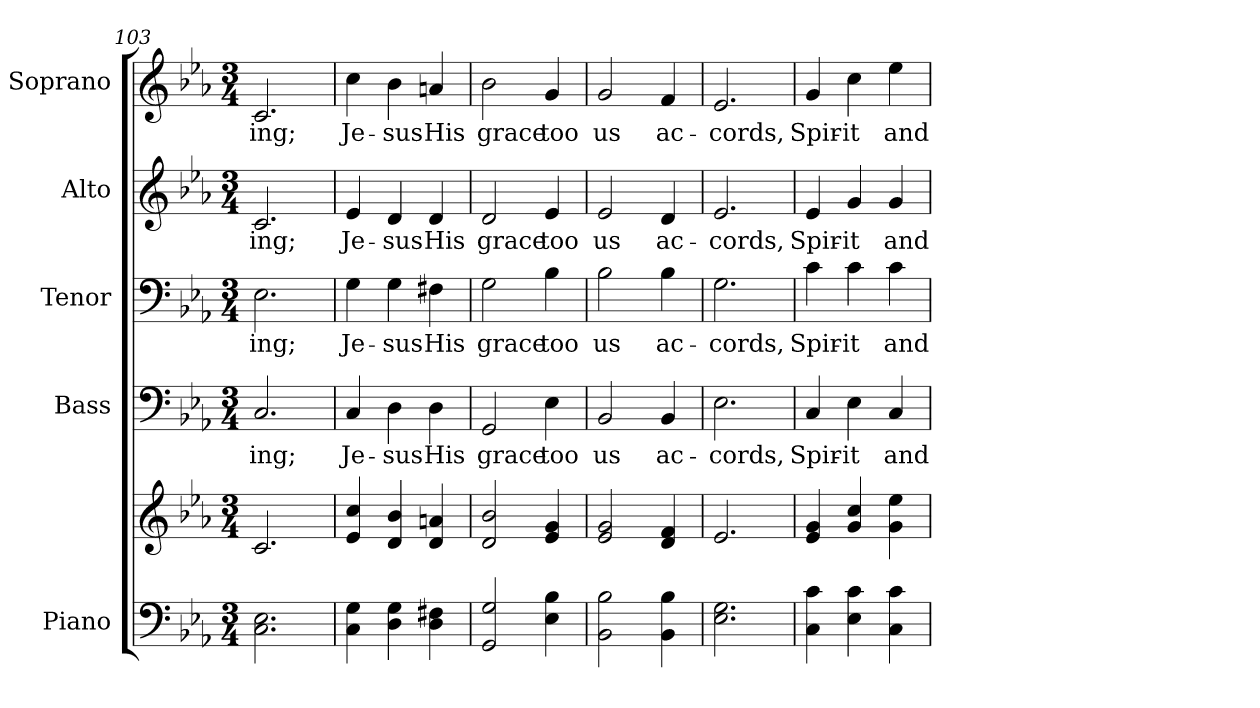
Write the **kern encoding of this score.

**kern	**kern	**kern	**text	**kern	**text	**kern	**text	**kern	**text
*part5	*part5	*part4	*part4	*part3	*part3	*part2	*part2	*part1	*part1
*staff6	*staff5	*staff4	*staff4	*staff3	*staff3	*staff2	*staff2	*staff1	*staff1
*I"Piano	*	*I"Bass	*	*I"Tenor	*	*I"Alto	*	*I"Soprano	*
*I'Pno.	*	*I'B.	*	*I'T.	*	*I'A.	*	*I'S.	*
*clefF4	*clefG2	*clefF4	*	*clefF4	*	*clefG2	*	*clefG2	*
*k[b-e-a-]	*k[b-e-a-]	*k[b-e-a-]	*	*k[b-e-a-]	*	*k[b-e-a-]	*	*k[b-e-a-]	*
*E-:	*E-:	*E-:	*	*E-:	*	*E-:	*	*E-:	*
*M3/4	*M3/4	*M3/4	*	*M3/4	*	*M3/4	*	*M3/4	*
=103	=103	=103	=103	=103	=103	=103	=103	=103	=103
!	!	!	!LO:LY:b:color=#000000	!	!	!	!	!	!
!	!	!	!	!	!LO:LY:b:color=#000000	!	!	!	!
!	!	!	!	!	!	!	!LO:LY:b:color=#000000	!	!
!	!	!	!	!	!	!	!	!	!LO:LY:b:color=#000000
2.Ci\ 2.E-i	2.ci/	2.Ci/	-ing;	2.E-i\	-ing;	2.ci/	-ing;	2.ci/	-ing;
!!LO:PB:g=z
=104	=104	=104	=104	=104	=104	=104	=104	=104	=104
!	!	!	!LO:LY:b:color=#000000	!	!	!	!	!	!
!	!	!	!	!	!LO:LY:b:color=#000000	!	!	!	!
!	!	!	!	!	!	!	!LO:LY:b:color=#000000	!	!
!	!	!	!	!	!	!	!	!	!LO:LY:b:color=#000000
4Ci\ 4Gi	4e-i/ 4cci	4Ci/	Je-	4Gi\	Je-	4e-i/	Je-	4cci\	Je-
!	!	!	!LO:LY:b:color=#000000	!	!	!	!	!	!
!	!	!	!	!	!LO:LY:b:color=#000000	!	!	!	!
!	!	!	!	!	!	!	!LO:LY:b:color=#000000	!	!
!	!	!	!	!	!	!	!	!	!LO:LY:b:color=#000000
4Di\ 4Gi	4di/ 4b-i	4Di\	-sus	4Gi\	-sus	4di/	-sus	4b-i\	-sus
!	!	!	!LO:LY:b:color=#000000	!	!	!	!	!	!
!	!	!	!	!	!LO:LY:b:color=#000000	!	!	!	!
!	!	!	!	!	!	!	!LO:LY:b:color=#000000	!	!
!	!	!	!	!	!	!	!	!	!LO:LY:b:color=#000000
4Di\ 4F#Xi	4di/ 4ani	4Di\	His	4F#Xi\	His	4di/	His	4ani/	His
=105	=105	=105	=105	=105	=105	=105	=105	=105	=105
!	!	!	!LO:LY:b:color=#000000	!	!	!	!	!	!
!	!	!	!	!	!LO:LY:b:color=#000000	!	!	!	!
!	!	!	!	!	!	!	!LO:LY:b:color=#000000	!	!
!	!	!	!	!	!	!	!	!	!LO:LY:b:color=#000000
2GGi/ 2Gi	2di/ 2b-i	2GGi/	grace	2Gi\	grace	2di/	grace	2b-i\	grace
!	!	!	!LO:LY:b:color=#000000	!	!	!	!	!	!
!	!	!	!	!	!LO:LY:b:color=#000000	!	!	!	!
!	!	!	!	!	!	!	!LO:LY:b:color=#000000	!	!
!	!	!	!	!	!	!	!	!	!LO:LY:b:color=#000000
4E-i\ 4B-i	4e-i/ 4gi	4E-i\	too	4B-i\	too	4e-i/	too	4gi/	too
=106	=106	=106	=106	=106	=106	=106	=106	=106	=106
!	!	!	!LO:LY:b:color=#000000	!	!	!	!	!	!
!	!	!	!	!	!LO:LY:b:color=#000000	!	!	!	!
!	!	!	!	!	!	!	!LO:LY:b:color=#000000	!	!
!	!	!	!	!	!	!	!	!	!LO:LY:b:color=#000000
2BB-i\ 2B-i	2e-i/ 2gi	2BB-i/	us	2B-i\	us	2e-i/	us	2gi/	us
!	!	!	!LO:LY:b:color=#000000	!	!	!	!	!	!
!	!	!	!	!	!LO:LY:b:color=#000000	!	!	!	!
!	!	!	!	!	!	!	!LO:LY:b:color=#000000	!	!
!	!	!	!	!	!	!	!	!	!LO:LY:b:color=#000000
4BB-i\ 4B-i	4di/ 4fi	4BB-i/	ac-	4B-i\	ac-	4di/	ac-	4fi/	ac-
!!LO:PB:g=z
=107	=107	=107	=107	=107	=107	=107	=107	=107	=107
!	!	!	!LO:LY:b:color=#000000	!	!	!	!	!	!
!	!	!	!	!	!LO:LY:b:color=#000000	!	!	!	!
!	!	!	!	!	!	!	!LO:LY:b:color=#000000	!	!
!	!	!	!	!	!	!	!	!	!LO:LY:b:color=#000000
2.E-i\ 2.Gi	2.e-i/	2.E-i\	-cords,	2.Gi\	-cords,	2.e-i/	-cords,	2.e-i/	-cords,
=108	=108	=108	=108	=108	=108	=108	=108	=108	=108
!	!	!	!LO:LY:b:color=#000000	!	!	!	!	!	!
!	!	!	!	!	!LO:LY:b:color=#000000	!	!	!	!
!	!	!	!	!	!	!	!LO:LY:b:color=#000000	!	!
!	!	!	!	!	!	!	!	!	!LO:LY:b:color=#000000
4Ci\ 4ci	4e-i/ 4gi	4Ci/	Spir-	4ci\	Spir-	4e-i/	Spir-	4gi/	Spir-
!	!	!	!LO:LY:b:color=#000000	!	!	!	!	!	!
!	!	!	!	!	!LO:LY:b:color=#000000	!	!	!	!
!	!	!	!	!	!	!	!LO:LY:b:color=#000000	!	!
!	!	!	!	!	!	!	!	!	!LO:LY:b:color=#000000
4E-i\ 4ci	4gi/ 4cci	4E-i\	-it	4ci\	-it	4gi/	-it	4cci\	-it
!	!	!	!LO:LY:b:color=#000000	!	!	!	!	!	!
!	!	!	!	!	!LO:LY:b:color=#000000	!	!	!	!
!	!	!	!	!	!	!	!LO:LY:b:color=#000000	!	!
!	!	!	!	!	!	!	!	!	!LO:LY:b:color=#000000
4Ci\ 4ci	4gi\ 4ee-i	4Ci/	and	4ci\	and	4gi/	and	4ee-i\	and
=	=	=	=	=	=	=	=	=	=
*-	*-	*-	*-	*-	*-	*-	*-	*-	*-
